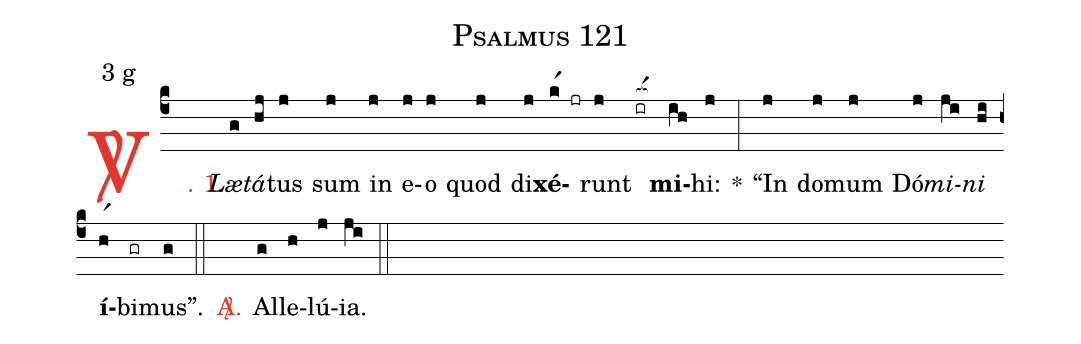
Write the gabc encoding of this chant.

name: Psalmus 121;
mode: 3;
mode-differentia: g;
%%
(c4)

<c><sp>V/</sp>. 1.</c>() <i>Læ</i>(g)<i>tá</i>(hj)tus(j) sum(j) in(j) e(j)o(j) quod(j) di(j)<b>xé</b>(kr1 jr)runt(j) <nlba>(ir[ocba:1{])<b>mi</b></nlba>(ih[ocba:0}])hi:(j) *(:) ``In(j) do(j)mum(j) Dó(j)<i>mi</i>(ji)<i>ni</i>(hi) <nlba><b>í</b>(hr1)bi(gr)mus''.</nlba>(g)

(::)

<c><sp>A/</sp>.</c>() Al(g)le(h)lú(j)ia.(ji)

(::)
